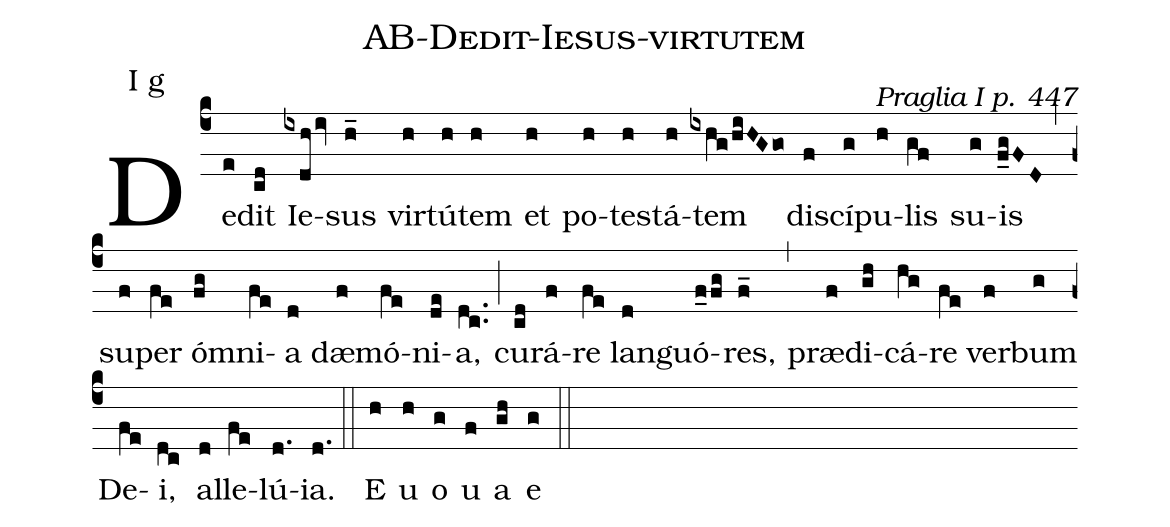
name: AB-Dedit-Iesus-virtutem;
commentary: Praglia I p. 447 ;
annotation: I g;
%%
(c4) De(e)dit(cd) Ie(ixdh/iv)sus(h_) vir(h)tú(h)tem(h) et(h) po(h)tes(h)tá(h)tem(ixhg/hiHGgo) di(f)scí(g)pu(h)lis(gf) su(g)is(f_gFD) (,) su(f)per(fe) óm(fg)ni(fe)a(d) dæ(f)mó(fe)ni(de)a,(dc..) (;) cu(cd)rá(f)re(fe) lan(d)guó(f_0/fg)res,(f_) (,) præ(f)di(gh)cá(hg)re(fe) ver(f)bum(g) De(fe)i,(dc) al(d)le(fe)lú(d.)ia.(d.) (::) E(h) u(h) o(g) u(f) a(gh) e(g) (::)
